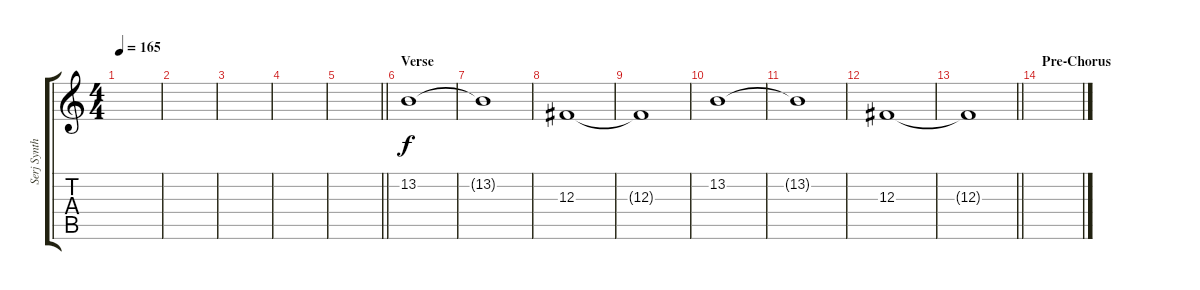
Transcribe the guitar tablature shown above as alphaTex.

\track ("Serj Synth" "Serj Synth") {instrument lead1square}
\staff {score tabs}
\tuning (Eb4 Bb3 Gb3 Db3 Ab2 Db2) {hide}
\ts (4 4)
\tempo 165
\clef g2
\ks c
|
|
|
|
\barLineRight lightlight
|
\section ("" "Verse")
13.2.1 |
13.2{t}.1 |
12.3.1 |
12.3{t}.1 |
13.2.1 |
13.2{t}.1 |
12.3.1 |
\barLineRight lightlight
12.3{t}.1 |
\section ("" "Pre-Chorus")
